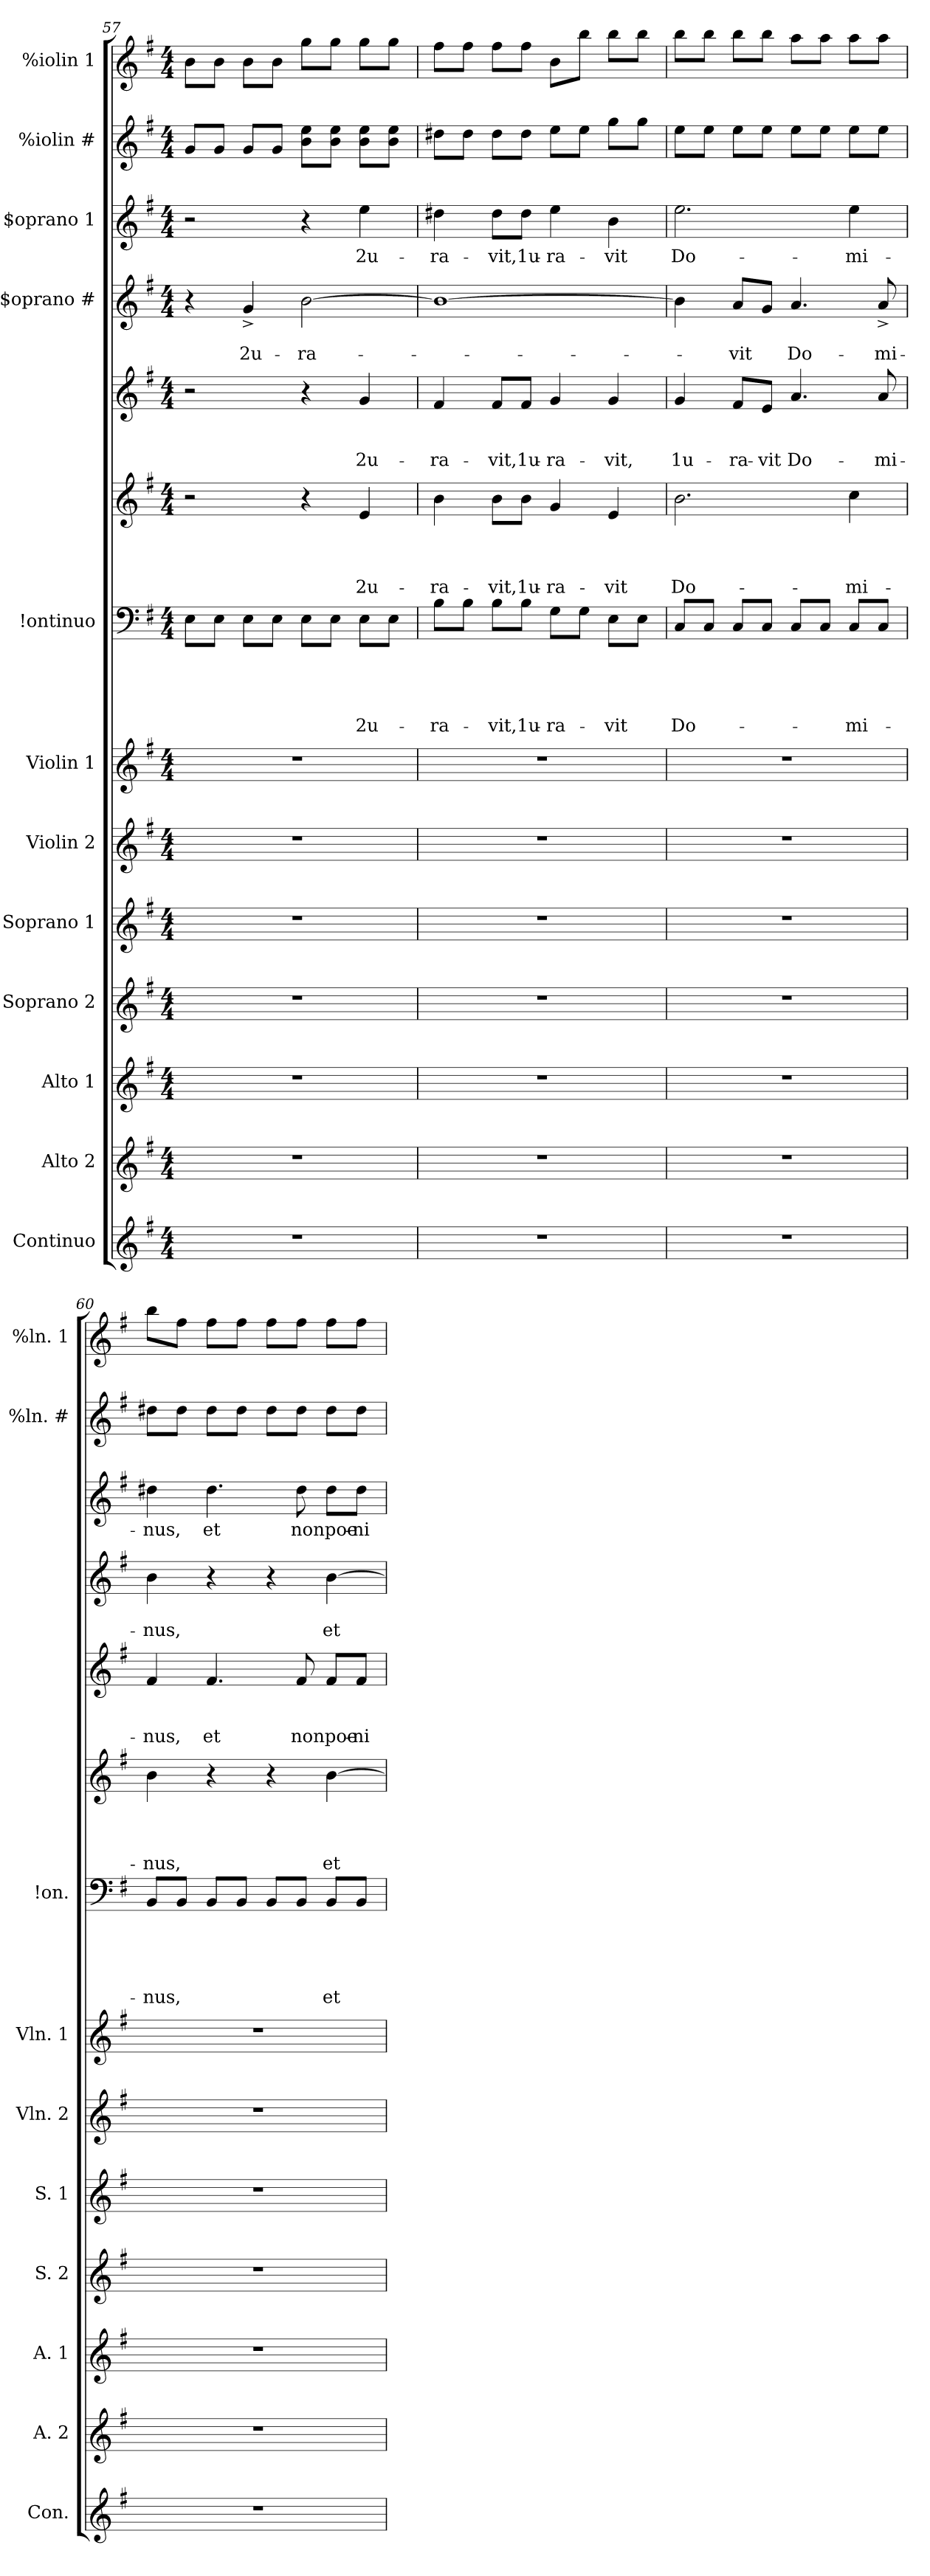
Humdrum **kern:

**kern	**kern	**kern	**kern	**kern	**kern	**kern	**kern	**text	**text	**text	**text	**text	**kern	**text	**text	**text	**text	**kern	**text	**text	**text	**kern	**text	**text	**kern	**text	**kern	**kern
*part14	*part13	*part12	*part11	*part10	*part9	*part8	*part7	*part7	*part7	*part7	*part7	*part7	*part6	*part6	*part6	*part6	*part6	*part5	*part5	*part5	*part5	*part4	*part4	*part4	*part3	*part3	*part2	*part1
*staff14	*staff13	*staff12	*staff11	*staff10	*staff9	*staff8	*staff7	*staff7	*staff7	*staff7	*staff7	*staff7	*staff6	*staff6	*staff6	*staff6	*staff6	*staff5	*staff5	*staff5	*staff5	*staff4	*staff4	*staff4	*staff3	*staff3	*staff2	*staff1
*I"Continuo	*I"Alto 2	*I"Alto 1	*I"Soprano 2	*I"Soprano 1	*I"Violin 2	*I"Violin 1	*I"!ontinuo	*	*	*	*	*	*I""lto #	*	*	*	*	*I""lto 1	*	*	*	*I"$oprano #	*	*	*I"$oprano 1	*	*I"%iolin #	*I"%iolin 1
*I'Con.	*I'A. 2	*I'A. 1	*I'S. 2	*I'S. 1	*I'Vln. 2	*I'Vln. 1	*I'!on.	*	*	*	*	*	*	*	*	*	*	*	*	*	*	*	*	*	*	*	*I'%ln. #	*I'%ln. 1
!!LO:PB:g=z
*clefG2	*clefG2	*clefG2	*clefG2	*clefG2	*clefG2	*clefG2	*clefF4	*	*	*	*	*	*clefG2	*	*	*	*	*clefG2	*	*	*	*clefG2	*	*	*clefG2	*	*clefG2	*clefG2
*k[f#]	*k[f#]	*k[f#]	*k[f#]	*k[f#]	*k[f#]	*k[f#]	*k[f#]	*	*	*	*	*	*k[f#]	*	*	*	*	*k[f#]	*	*	*	*k[f#]	*	*	*k[f#]	*	*k[f#]	*k[f#]
*G:	*G:	*G:	*G:	*G:	*G:	*G:	*G:	*	*	*	*	*	*G:	*	*	*	*	*G:	*	*	*	*G:	*	*	*G:	*	*G:	*G:
*M4/4	*M4/4	*M4/4	*M4/4	*M4/4	*M4/4	*M4/4	*M4/4	*	*	*	*	*	*M4/4	*	*	*	*	*M4/4	*	*	*	*M4/4	*	*	*M4/4	*	*M4/4	*M4/4
=57	=57	=57	=57	=57	=57	=57	=57	=57	=57	=57	=57	=57	=57	=57	=57	=57	=57	=57	=57	=57	=57	=57	=57	=57	=57	=57	=57	=57
1r	1r	1r	1r	1r	1r	1r	8E\L	.	.	.	.	.	2r	.	.	.	.	2r	.	.	.	4r	.	.	2r	.	8g/L	8b\L
.	.	.	.	.	.	.	8E\J	.	.	.	.	.	.	.	.	.	.	.	.	.	.	.	.	.	.	.	8g/J	8b\J
!	!	!	!	!	!	!	!	!	!	!	!	!	!	!	!	!	!	!	!	!	!	!	!	!LO:LY:b	!	!	!	!
.	.	.	.	.	.	.	8E\L	.	.	.	.	.	.	.	.	.	.	.	.	.	.	4g^</	.	2u-	.	.	8g/L	8b\L
.	.	.	.	.	.	.	8E\J	.	.	.	.	.	.	.	.	.	.	.	.	.	.	.	.	.	.	.	8g/J	8b\J
!	!	!	!	!	!	!	!	!	!	!	!	!	!	!	!	!	!	!	!	!	!	!	!	!LO:LY:b	!	!	!	!
.	.	.	.	.	.	.	8E\L	.	.	.	.	.	4r	.	.	.	.	4r	.	.	.	[>2b\	.	-ra-	4r	.	8b\ 8ee\L	8gg\L
.	.	.	.	.	.	.	8E\J	.	.	.	.	.	.	.	.	.	.	.	.	.	.	.	.	.	.	.	8b\ 8ee\J	8gg\J
!	!	!	!	!	!	!	!	!	!	!	!	!LO:LY:a	!	!	!	!	!LO:LY:b	!	!	!	!LO:LY:b	!	!	!	!	!LO:LY:b	!	!
.	.	.	.	.	.	.	8E\L	.	.	.	.	2u-	4e/	.	.	.	2u-	4g/	.	.	2u-	.	.	.	4ee\	2u-	8b\ 8ee\L	8gg\L
.	.	.	.	.	.	.	8E\J	.	.	.	.	.	.	.	.	.	.	.	.	.	.	.	.	.	.	.	8b\ 8ee\J	8gg\J
=58	=58	=58	=58	=58	=58	=58	=58	=58	=58	=58	=58	=58	=58	=58	=58	=58	=58	=58	=58	=58	=58	=58	=58	=58	=58	=58	=58	=58
!	!	!	!	!	!	!	!	!	!	!	!	!LO:LY:a	!	!	!	!	!LO:LY:b	!	!	!	!LO:LY:b	!	!	!	!	!LO:LY:b	!	!
1r	1r	1r	1r	1r	1r	1r	8B\L	.	.	.	.	-ra-	4b\	.	.	.	-ra-	4f#/	.	.	-ra-	1b_	.	.	4dd#X\	-ra-	8dd#X\L	8ff#\L
.	.	.	.	.	.	.	8B\J	.	.	.	.	.	.	.	.	.	.	.	.	.	.	.	.	.	.	.	8dd#\J	8ff#\J
!	!	!	!	!	!	!	!	!	!	!	!	!LO:LY:a	!	!	!	!	!LO:LY:b	!	!	!	!LO:LY:b	!	!	!	!	!LO:LY:b	!	!
.	.	.	.	.	.	.	8B\L	.	.	.	.	-vit,1u-	8b\L	.	.	.	-vit,1u-	8f#/L	.	.	-vit,1u-	.	.	.	8dd#\L	-vit,1u-	8dd#\L	8ff#\L
.	.	.	.	.	.	.	8B\J	.	.	.	.	.	8b\J	.	.	.	.	8f#/J	.	.	.	.	.	.	8dd#\J	.	8dd#\J	8ff#\J
!	!	!	!	!	!	!	!	!	!	!	!	!LO:LY:a	!	!	!	!	!LO:LY:b	!	!	!	!LO:LY:b	!	!	!	!	!LO:LY:b	!	!
.	.	.	.	.	.	.	8G\L	.	.	.	.	-ra-	4g/	.	.	.	-ra-	4g/	.	.	-ra-	.	.	.	4ee\	-ra-	8ee\L	8b\L
.	.	.	.	.	.	.	8G\J	.	.	.	.	.	.	.	.	.	.	.	.	.	.	.	.	.	.	.	8ee\J	8bb\J
!	!	!	!	!	!	!	!	!	!	!	!	!LO:LY:a	!	!	!	!	!LO:LY:b	!	!	!	!LO:LY:b	!	!	!	!	!LO:LY:b	!	!
.	.	.	.	.	.	.	8E\L	.	.	.	.	-vit	4e/	.	.	.	-vit	4g/	.	.	-vit,	.	.	.	4b\	-vit	8gg\L	8bb\L
.	.	.	.	.	.	.	8E\J	.	.	.	.	.	.	.	.	.	.	.	.	.	.	.	.	.	.	.	8gg\J	8bb\J
=59	=59	=59	=59	=59	=59	=59	=59	=59	=59	=59	=59	=59	=59	=59	=59	=59	=59	=59	=59	=59	=59	=59	=59	=59	=59	=59	=59	=59
!	!	!	!	!	!	!	!	!	!	!	!	!LO:LY:a	!	!	!	!	!LO:LY:b	!	!	!	!LO:LY:b	!	!	!	!	!LO:LY:b	!	!
1r	1r	1r	1r	1r	1r	1r	8C/L	.	.	.	.	Do-	2.b\	.	.	.	Do-	4g/	.	.	1u-	4b\]	.	.	2.ee\	Do-	8ee\L	8bb\L
.	.	.	.	.	.	.	8C/J	.	.	.	.	.	.	.	.	.	.	.	.	.	.	.	.	.	.	.	8ee\J	8bb\J
!	!	!	!	!	!	!	!	!	!	!	!	!	!	!	!	!	!	!	!	!	!LO:LY:b	!	!	!LO:LY:b	!	!	!	!
.	.	.	.	.	.	.	8C/L	.	.	.	.	.	.	.	.	.	.	8f#/L	.	.	-ra-	8a/L	.	-vit	.	.	8ee\L	8bb\L
!	!	!	!	!	!	!	!	!	!	!	!	!	!	!	!	!	!	!	!	!	!LO:LY:b	!	!	!	!	!	!	!
.	.	.	.	.	.	.	8C/J	.	.	.	.	.	.	.	.	.	.	8e/J	.	.	-vit	8g/J	.	.	.	.	8ee\J	8bb\J
!	!	!	!	!	!	!	!	!	!	!	!	!	!	!	!	!	!	!	!	!	!LO:LY:b	!	!	!LO:LY:b	!	!	!	!
.	.	.	.	.	.	.	8C</L	.	.	.	.	.	.	.	.	.	.	4.a/	.	.	Do-	4.a/	.	Do-	.	.	8ee\L	8aa\L
.	.	.	.	.	.	.	8C/J	.	.	.	.	.	.	.	.	.	.	.	.	.	.	.	.	.	.	.	8ee\J	8aa\J
!	!	!	!	!	!	!	!	!	!	!	!	!LO:LY:a	!	!	!	!	!LO:LY:b	!	!	!	!	!	!	!	!	!LO:LY:b	!	!
.	.	.	.	.	.	.	8C/L	.	.	.	.	-mi-	4cc\	.	.	.	-mi-	.	.	.	.	.	.	.	4ee\	-mi-	8ee\L	8aa\L
!	!	!	!	!	!	!	!	!	!	!	!	!	!	!	!	!	!	!	!	!	!LO:LY:b	!	!	!LO:LY:b	!	!	!	!
.	.	.	.	.	.	.	8C/J	.	.	.	.	.	.	.	.	.	.	8a/	.	.	-mi-	8a^</	.	-mi-	.	.	8ee\J	8aa\J
=60	=60	=60	=60	=60	=60	=60	=60	=60	=60	=60	=60	=60	=60	=60	=60	=60	=60	=60	=60	=60	=60	=60	=60	=60	=60	=60	=60	=60
!	!	!	!	!	!	!	!	!	!	!	!	!LO:LY:a	!	!	!	!	!LO:LY:b	!	!	!	!LO:LY:b	!	!	!LO:LY:b	!	!LO:LY:b	!	!
1r	1r	1r	1r	1r	1r	1r	8BB/L	.	.	.	.	-nus,	4b\	.	.	.	-nus,	4f#/	.	.	-nus,	4b\	.	-nus,	4dd#X\	-nus,	8dd#X\L	8bb\L
.	.	.	.	.	.	.	8BB/J	.	.	.	.	.	.	.	.	.	.	.	.	.	.	.	.	.	.	.	8dd#\J	8ff#\J
!	!	!	!	!	!	!	!	!	!	!	!	!	!	!	!	!	!	!	!	!	!LO:LY:b	!	!	!	!	!LO:LY:b	!	!
.	.	.	.	.	.	.	8BB/L	.	.	.	.	.	4r	.	.	.	.	4.f#/	.	.	et	4r	.	.	4.dd#\	et	8dd#\L	8ff#\L
.	.	.	.	.	.	.	8BB/J	.	.	.	.	.	.	.	.	.	.	.	.	.	.	.	.	.	.	.	8dd#\J	8ff#\J
.	.	.	.	.	.	.	8BB/L	.	.	.	.	.	4r	.	.	.	.	.	.	.	.	4r	.	.	.	.	8dd#\L	8ff#\L
!	!	!	!	!	!	!	!	!	!	!	!	!	!	!	!	!	!	!	!	!	!LO:LY:b	!	!	!	!	!LO:LY:b	!	!
.	.	.	.	.	.	.	8BB/J	.	.	.	.	.	.	.	.	.	.	8f#/	.	.	nonpoe-	.	.	.	8dd#\	nonpoe-	8dd#\J	8ff#\J
!	!	!	!	!	!	!	!	!	!	!	!	!LO:LY:a	!	!	!	!	!LO:LY:b	!	!	!	!	!	!	!LO:LY:b	!	!	!	!
.	.	.	.	.	.	.	8BB/L	.	.	.	.	et	[>4b\	.	.	.	et	8f#/L	.	.	.	[>4b\	.	et	8dd#\L	.	8dd#\L	8ff#\L
!	!	!	!	!	!	!	!	!	!	!	!	!	!	!	!	!	!	!	!	!	!LO:LY:b	!	!	!	!	!LO:LY:b	!	!
.	.	.	.	.	.	.	8BB/J	.	.	.	.	.	.	.	.	.	.	8f#/J	.	.	-ni-	.	.	.	8dd#\J	-ni-	8dd#\J	8ff#\J
=	=	=	=	=	=	=	=	=	=	=	=	=	=	=	=	=	=	=	=	=	=	=	=	=	=	=	=	=
*-	*-	*-	*-	*-	*-	*-	*-	*-	*-	*-	*-	*-	*-	*-	*-	*-	*-	*-	*-	*-	*-	*-	*-	*-	*-	*-	*-	*-
